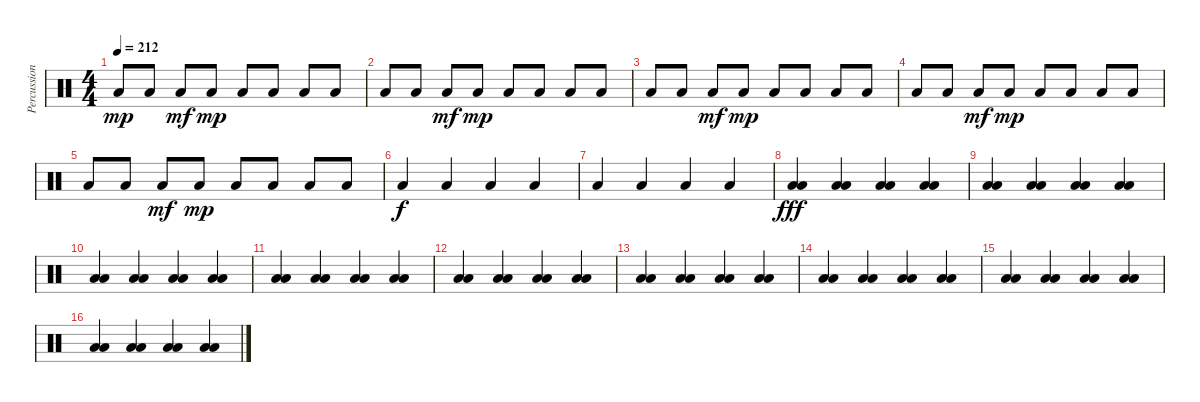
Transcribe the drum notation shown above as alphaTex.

\track ("Percussions1" "Percussion") {instrument percussion}
\staff {score}
\articulation defaults
\ts (4 4)
\tempo 212
\clef neutral
\ks c "Low Floor Tom (hit)".8{dy mp} "Low Floor Tom (hit)".8 "Low Floor Tom (hit)".8{dy mf} "Low Floor Tom (hit)".8{dy mp} "Low Floor Tom (hit)".8 "Low Floor Tom (hit)".8 "Low Floor Tom (hit)".8 "Low Floor Tom (hit)".8
|
"Low Floor Tom (hit)".8 "Low Floor Tom (hit)".8 "Low Floor Tom (hit)".8{dy mf} "Low Floor Tom (hit)".8{dy mp} "Low Floor Tom (hit)".8 "Low Floor Tom (hit)".8 "Low Floor Tom (hit)".8 "Low Floor Tom (hit)".8 |
"Low Floor Tom (hit)".8 "Low Floor Tom (hit)".8 "Low Floor Tom (hit)".8{dy mf} "Low Floor Tom (hit)".8{dy mp} "Low Floor Tom (hit)".8 "Low Floor Tom (hit)".8 "Low Floor Tom (hit)".8 "Low Floor Tom (hit)".8 |
"Low Floor Tom (hit)".8 "Low Floor Tom (hit)".8 "Low Floor Tom (hit)".8{dy mf} "Low Floor Tom (hit)".8{dy mp} "Low Floor Tom (hit)".8 "Low Floor Tom (hit)".8 "Low Floor Tom (hit)".8 "Low Floor Tom (hit)".8 |
"Low Floor Tom (hit)".8 "Low Floor Tom (hit)".8 "Low Floor Tom (hit)".8{dy mf} "Low Floor Tom (hit)".8{dy mp} "Low Floor Tom (hit)".8 "Low Floor Tom (hit)".8 "Low Floor Tom (hit)".8 "Low Floor Tom (hit)".8 |
"Low Floor Tom (hit)".4{dy f} "Low Floor Tom (hit)".4 "Low Floor Tom (hit)".4 "Low Floor Tom (hit)".4 |
"Low Floor Tom (hit)".4 "Low Floor Tom (hit)".4 "Low Floor Tom (hit)".4 "Low Floor Tom (hit)".4 |
("Low Floor Tom (hit)" "Low Floor Tom (hit)").4{dy fff} ("Low Floor Tom (hit)" "Low Floor Tom (hit)").4 ("Low Floor Tom (hit)" "Low Floor Tom (hit)").4 ("Low Floor Tom (hit)" "Low Floor Tom (hit)").4 |
("Low Floor Tom (hit)" "Low Floor Tom (hit)").4 ("Low Floor Tom (hit)" "Low Floor Tom (hit)").4 ("Low Floor Tom (hit)" "Low Floor Tom (hit)").4 ("Low Floor Tom (hit)" "Low Floor Tom (hit)").4 |
("Low Floor Tom (hit)" "Low Floor Tom (hit)").4 ("Low Floor Tom (hit)" "Low Floor Tom (hit)").4 ("Low Floor Tom (hit)" "Low Floor Tom (hit)").4 ("Low Floor Tom (hit)" "Low Floor Tom (hit)").4 |
("Low Floor Tom (hit)" "Low Floor Tom (hit)").4 ("Low Floor Tom (hit)" "Low Floor Tom (hit)").4 ("Low Floor Tom (hit)" "Low Floor Tom (hit)").4 ("Low Floor Tom (hit)" "Low Floor Tom (hit)").4 |
("Low Floor Tom (hit)" "Low Floor Tom (hit)").4 ("Low Floor Tom (hit)" "Low Floor Tom (hit)").4 ("Low Floor Tom (hit)" "Low Floor Tom (hit)").4 ("Low Floor Tom (hit)" "Low Floor Tom (hit)").4 |
("Low Floor Tom (hit)" "Low Floor Tom (hit)").4 ("Low Floor Tom (hit)" "Low Floor Tom (hit)").4 ("Low Floor Tom (hit)" "Low Floor Tom (hit)").4 ("Low Floor Tom (hit)" "Low Floor Tom (hit)").4 |
("Low Floor Tom (hit)" "Low Floor Tom (hit)").4 ("Low Floor Tom (hit)" "Low Floor Tom (hit)").4 ("Low Floor Tom (hit)" "Low Floor Tom (hit)").4 ("Low Floor Tom (hit)" "Low Floor Tom (hit)").4 |
("Low Floor Tom (hit)" "Low Floor Tom (hit)").4 ("Low Floor Tom (hit)" "Low Floor Tom (hit)").4 ("Low Floor Tom (hit)" "Low Floor Tom (hit)").4 ("Low Floor Tom (hit)" "Low Floor Tom (hit)").4 |
("Low Floor Tom (hit)" "Low Floor Tom (hit)").4 ("Low Floor Tom (hit)" "Low Floor Tom (hit)").4 ("Low Floor Tom (hit)" "Low Floor Tom (hit)").4 ("Low Floor Tom (hit)" "Low Floor Tom (hit)").4
